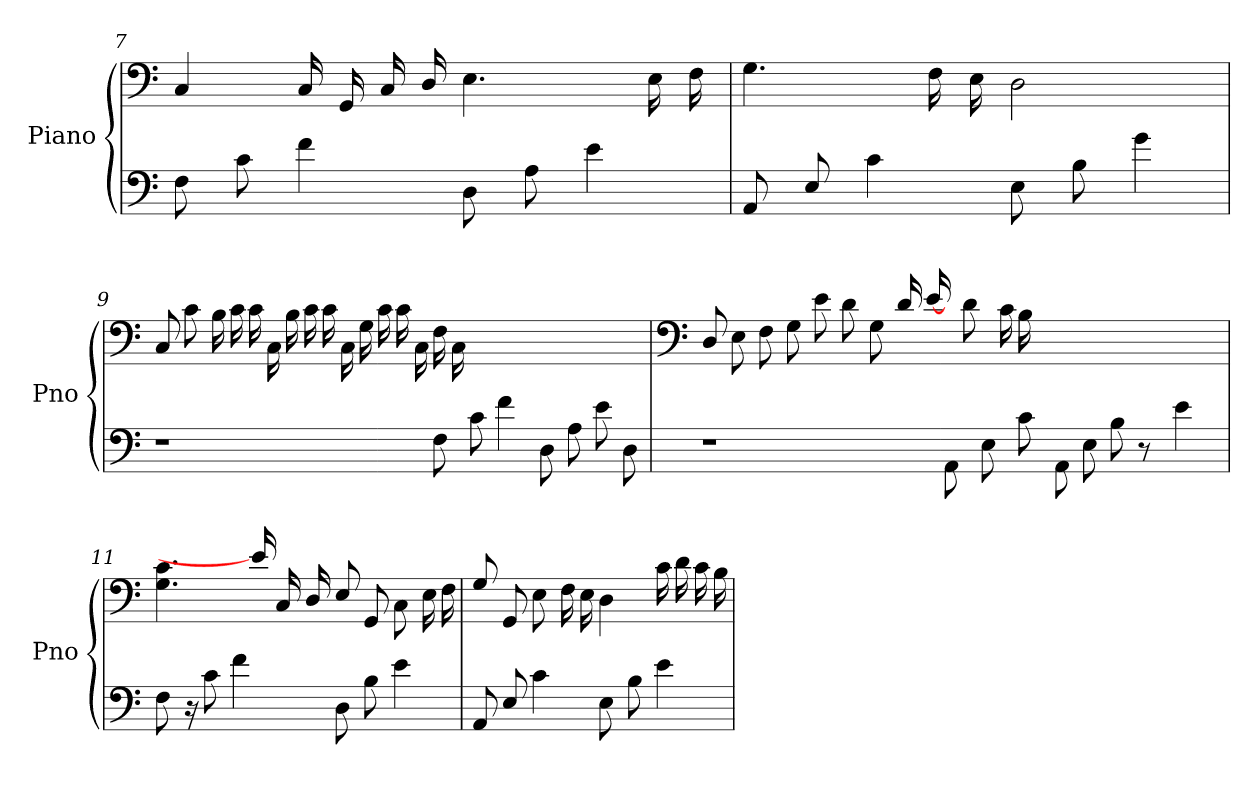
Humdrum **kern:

**kern	**kern
*part1	*part1
*staff2	*staff1
*I"Piano	*
*I'Pno	*
*clefF4	*clefF4
*k[]	*k[]
=7	=7
8F\	4C/
8c\	.
4f\	16C/
.	16GG/
.	16C/
.	16D/
8D\	4.E\
8A\	.
4e\	.
.	16E\
.	16F\
=8	=8
8AA/	4.G\
8E/	.
4c\	.
.	16F\
.	16E\
8E\	2D\
8B\	.
4g\	.
=9	=9
1r	8C/
.	8c\
.	16B\
.	16c\
.	16c\
.	16C\
.	16B\
.	16c\
.	16c\
.	16C\
.	16G\
.	16c\
.	16c\
.	16C\
8F\	16F\
.	16C\
8c\	2..ryy
4f\	.
8D\	.
8A\	.
8e\	.
8D\	.
!!LO:LB:g=z
=10	=10
*	*clefF4
1r	8D/
.	8E\
.	8F\
.	8G\
.	8e\
.	8d\
.	8G\
.	16d/
.	[16e/
8AA\	16ryy
.	8d\
8E\	.
.	16c\
8c\	16B\
.	2ryy
8AA\	.
8E\	.
8B\	.
8r	.
.	4ryy
4e\	.
.	16ryy
=11	=11
8F\	4.G\ 4.c\
16r	.
8c\	.
4f\	.
.	16e/]
.	16C/
.	16D/
8D\	8E/
8B\	8GG/
4e\	8C\
.	16E\
.	16F\
=12	=12
8AA/	8G/
8E/	8GG/
4c\	8E\
.	16F\
.	16E\
8E\	4D\
8B\	.
4e\	16c\
.	16d\
.	16c\
.	16B\
=	=
*-	*-
